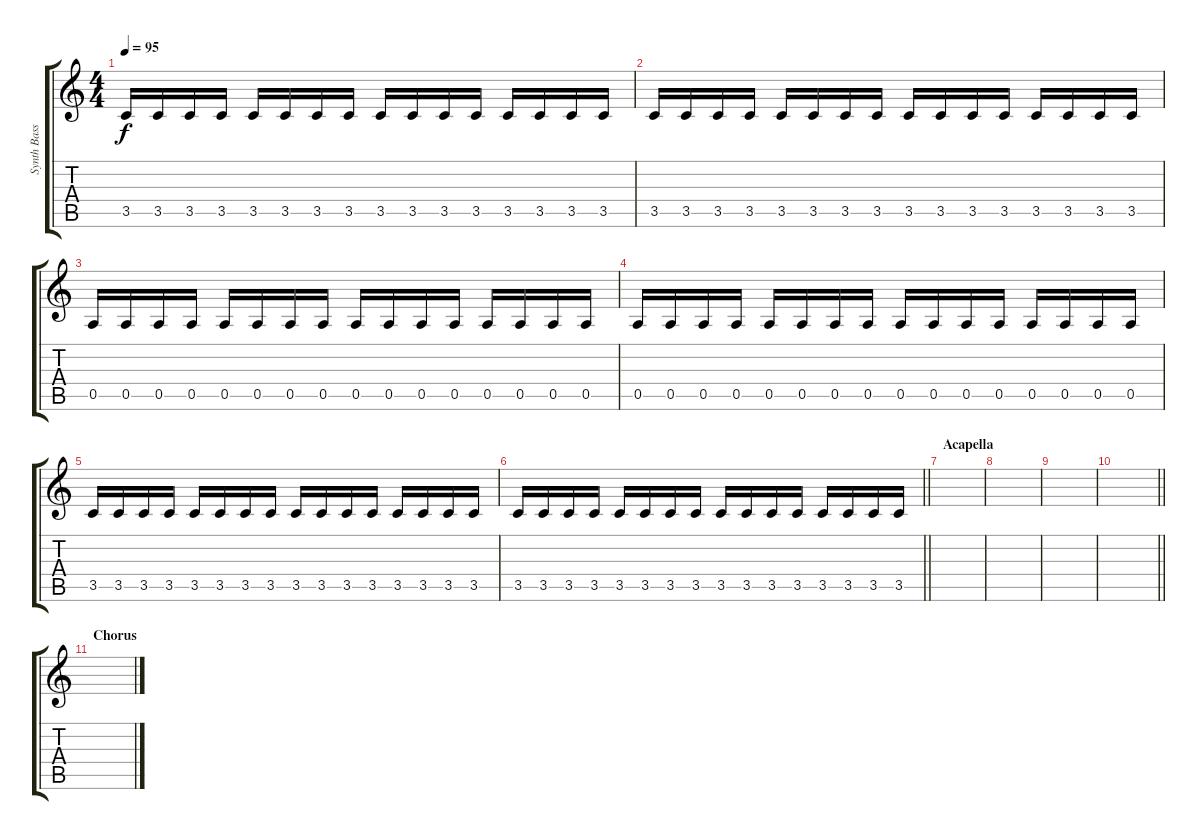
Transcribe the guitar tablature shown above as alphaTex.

\track ("Synth Bass" "Synth Bass") {instrument synthbass1}
\staff {score tabs}
\tuning (E4 B3 G3 D3 A2 E2) {hide}
\ts (4 4)
\tempo 95
\clef g2
\ks c
3.5.16{dy f} 3.5.16 3.5.16 3.5.16 3.5.16 3.5.16 3.5.16 3.5.16 3.5.16 3.5.16 3.5.16 3.5.16 3.5.16 3.5.16 3.5.16 3.5.16 |
3.5.16 3.5.16 3.5.16 3.5.16 3.5.16 3.5.16 3.5.16 3.5.16 3.5.16 3.5.16 3.5.16 3.5.16 3.5.16 3.5.16 3.5.16 3.5.16 |
0.5.16 0.5.16 0.5.16 0.5.16 0.5.16 0.5.16 0.5.16 0.5.16 0.5.16 0.5.16 0.5.16 0.5.16 0.5.16 0.5.16 0.5.16 0.5.16 |
0.5.16 0.5.16 0.5.16 0.5.16 0.5.16 0.5.16 0.5.16 0.5.16 0.5.16 0.5.16 0.5.16 0.5.16 0.5.16 0.5.16 0.5.16 0.5.16 |
3.5.16 3.5.16 3.5.16 3.5.16 3.5.16 3.5.16 3.5.16 3.5.16 3.5.16 3.5.16 3.5.16 3.5.16 3.5.16 3.5.16 3.5.16 3.5.16 |
\barLineRight lightlight
3.5.16 3.5.16 3.5.16 3.5.16 3.5.16 3.5.16 3.5.16 3.5.16 3.5.16 3.5.16 3.5.16 3.5.16 3.5.16 3.5.16 3.5.16 3.5.16 |
\section ("" "Acapella")
|
|
|
\barLineRight lightlight
|
\section ("" "Chorus")
